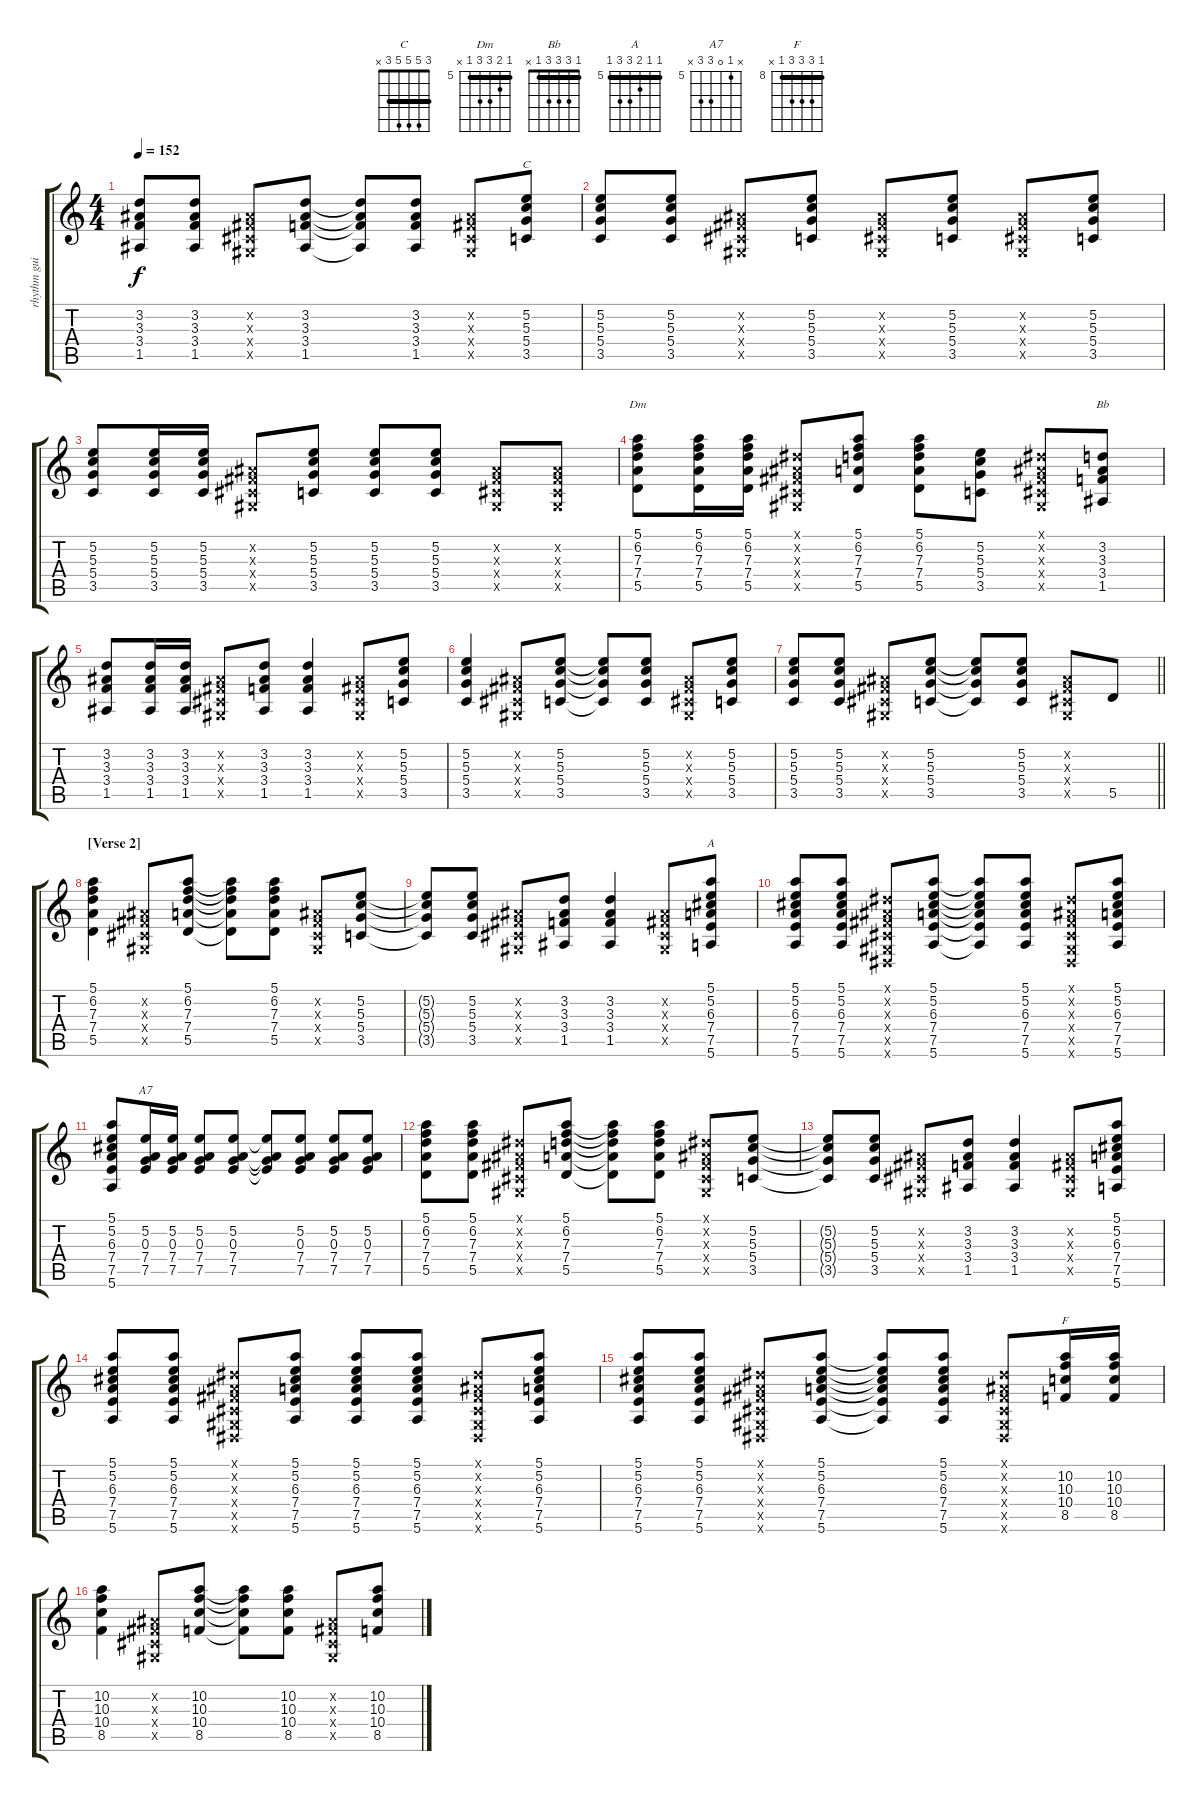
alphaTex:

\track ("rhythm guitar" "rhythm gui") {instrument electricguitarjazz}
\staff {score tabs}
\tuning (E4 B3 G3 D3 A2 E2) {hide}
\chord ("C" 3 5 5 5 3 x) {barre 3}
\chord ("Dm" 5 6 7 7 5 x) {firstfret 5 barre 5}
\chord ("Bb" 1 3 3 3 1 x) {barre 1}
\chord ("A" 5 5 6 7 7 5) {firstfret 5 barre 5}
\chord ("A7" x 5 0 7 7 x) {firstfret 5}
\chord ("F" 8 10 10 10 8 x) {firstfret 8 barre 8}
\ts (4 4)
\tempo 152
\clef g2
\ks c
(3.2 3.3 3.4 1.5).8{dy f} (3.2 3.3 3.4 1.5).8 (-1.2{x} -1.3{x} -1.4{x} -1.5{x}).8 (3.2 3.3 3.4 1.5).8 (3.2{t} 3.3{t} 3.4{t} 1.5{t}).8 (3.2 3.3 3.4 1.5).8 (-1.2{x} -1.3{x} -1.4{x} -1.5{x}).8 (5.2 5.3 5.4 3.5).8{ch "C"} |
(5.2 5.3 5.4 3.5).8 (5.2 5.3 5.4 3.5).8 (-1.2{x} -1.3{x} -1.4{x} -1.5{x}).8 (5.2 5.3 5.4 3.5).8 (-1.2{x} -1.3{x} -1.4{x} -1.5{x}).8 (5.2 5.3 5.4 3.5).8 (-1.2{x} -1.3{x} -1.4{x} -1.5{x}).8 (5.2 5.3 5.4 3.5).8 |
(5.2 5.3 5.4 3.5).8 (5.2 5.3 5.4 3.5).16 (5.2 5.3 5.4 3.5).16 (-1.2{x} -1.3{x} -1.4{x} -1.5{x}).8 (5.2 5.3 5.4 3.5).8 (5.2 5.3 5.4 3.5).8 (5.2 5.3 5.4 3.5).8 (-1.2{x} -1.3{x} -1.4{x} -1.5{x}).8 (-1.2{x} -1.3{x} -1.4{x} -1.5{x}).8 |
(5.1 6.2 7.3 7.4 5.5).8{ch "Dm"} (5.1 6.2 7.3 7.4 5.5).16 (5.1 6.2 7.3 7.4 5.5).16 (-1.1{x} -1.2{x} -1.3{x} -1.4{x} -1.5{x}).8 (5.1 6.2 7.3 7.4 5.5).8 (5.1 6.2 7.3 7.4 5.5).8 (5.2 5.3 5.4 3.5).8 (-1.1{x} -1.2{x} -1.3{x} -1.4{x} -1.5{x}).8 (3.2 3.3 3.4 1.5).8{ch "Bb"} |
(3.2 3.3 3.4 1.5).8 (3.2 3.3 3.4 1.5).16 (3.2 3.3 3.4 1.5).16 (-1.2{x} -1.3{x} -1.4{x} -1.5{x}).8 (3.2 3.3 3.4 1.5).8 (3.2 3.3 3.4 1.5).4 (-1.2{x} -1.3{x} -1.4{x} -1.5{x}).8 (5.2 5.3 5.4 3.5).8 |
(5.2 5.3 5.4 3.5).4 (-1.2{x} -1.3{x} -1.4{x} -1.5{x}).8 (5.2 5.3 5.4 3.5).8 (5.2{t} 5.3{t} 5.4{t} 3.5{t}).8 (5.2 5.3 5.4 3.5).8 (-1.2{x} -1.3{x} -1.4{x} -1.5{x}).8 (5.2 5.3 5.4 3.5).8 |
\barLineRight lightlight
(5.2 5.3 5.4 3.5).8 (5.2 5.3 5.4 3.5).8 (-1.2{x} -1.3{x} -1.4{x} -1.5{x}).8 (5.2 5.3 5.4 3.5).8 (5.2{t} 5.3{t} 5.4{t} 3.5{t}).8 (5.2 5.3 5.4 3.5).8 (-1.2{x} -1.3{x} -1.4{x} -1.5{x}).8 5.5.8 |
\section ("" "[Verse 2]")
(5.1 6.2 7.3 7.4 5.5).4 (-1.2{x} -1.3{x} -1.4{x} -1.5{x}).8 (5.1 6.2 7.3 7.4 5.5).8 (5.1{t} 6.2{t} 7.3{t} 7.4{t} 5.5{t}).8 (5.1 6.2 7.3 7.4 5.5).8 (-1.2{x} -1.3{x} -1.4{x} -1.5{x}).8 (5.2 5.3 5.4 3.5).8 |
(5.2{t} 5.3{t} 5.4{t} 3.5{t}).8 (5.2 5.3 5.4 3.5).8 (-1.2{x} -1.3{x} -1.4{x} -1.5{x}).8 (3.2 3.3 3.4 1.5).8 (3.2 3.3 3.4 1.5).4 (-1.2{x} -1.3{x} -1.4{x} -1.5{x}).8 (5.1 5.2 6.3 7.4 7.5 5.6).8{ch "A"} |
(5.1 5.2 6.3 7.4 7.5 5.6).8 (5.1 5.2 6.3 7.4 7.5 5.6).8 (-1.1{x} -1.2{x} -1.3{x} -1.4{x} -1.5{x} -1.6{x}).8 (5.1 5.2 6.3 7.4 7.5 5.6).8 (5.1{t} 5.2{t} 6.3{t} 7.4{t} 7.5{t} 5.6{t}).8 (5.1 5.2 6.3 7.4 7.5 5.6).8 (-1.1{x} -1.2{x} -1.3{x} -1.4{x} -1.5{x} -1.6{x}).8 (5.1 5.2 6.3 7.4 7.5 5.6).8 |
(5.1 5.2 6.3 7.4 7.5 5.6).8 (5.2 0.3 7.4 7.5).16{ch "A7"} (5.2 0.3 7.4 7.5).16 (5.2 0.3 7.4 7.5).8 (5.2 0.3 7.4 7.5).8 (5.2{t} 0.3{t} 7.4{t} 7.5{t}).8 (5.2 0.3 7.4 7.5).8 (5.2 0.3 7.4 7.5).8 (5.2 0.3 7.4 7.5).8 |
(5.1 6.2 7.3 7.4 5.5).8 (5.1 6.2 7.3 7.4 5.5).8 (-1.1{x} -1.2{x} -1.3{x} -1.4{x} -1.5{x}).8 (5.1 6.2 7.3 7.4 5.5).8 (5.1{t} 6.2{t} 7.3{t} 7.4{t} 5.5{t}).8 (5.1 6.2 7.3 7.4 5.5).8 (-1.1{x} -1.2{x} -1.3{x} -1.4{x} -1.5{x}).8 (5.2 5.3 5.4 3.5).8 |
(5.2{t} 5.3{t} 5.4{t} 3.5{t}).8 (5.2 5.3 5.4 3.5).8 (-1.2{x} -1.3{x} -1.4{x} -1.5{x}).8 (3.2 3.3 3.4 1.5).8 (3.2 3.3 3.4 1.5).4 (-1.2{x} -1.3{x} -1.4{x} -1.5{x}).8 (5.1 5.2 6.3 7.4 7.5 5.6).8 |
(5.1 5.2 6.3 7.4 7.5 5.6).8 (5.1 5.2 6.3 7.4 7.5 5.6).8 (-1.1{x} -1.2{x} -1.3{x} -1.4{x} -1.5{x} -1.6{x}).8 (5.1 5.2 6.3 7.4 7.5 5.6).8 (5.1 5.2 6.3 7.4 7.5 5.6).8 (5.1 5.2 6.3 7.4 7.5 5.6).8 (-1.1{x} -1.2{x} -1.3{x} -1.4{x} -1.5{x} -1.6{x}).8 (5.1 5.2 6.3 7.4 7.5 5.6).8 |
(5.1 5.2 6.3 7.4 7.5 5.6).8 (5.1 5.2 6.3 7.4 7.5 5.6).8 (-1.1{x} -1.2{x} -1.3{x} -1.4{x} -1.5{x} -1.6{x}).8 (5.1 5.2 6.3 7.4 7.5 5.6).8 (5.1{t} 5.2{t} 6.3{t} 7.4{t} 7.5{t} 5.6{t}).8 (5.1 5.2 6.3 7.4 7.5 5.6).8 (-1.1{x} -1.2{x} -1.3{x} -1.4{x} -1.5{x} -1.6{x}).8 (10.2 10.3 10.4 8.5).16{ch "F"} (10.2 10.3 10.4 8.5).16 |
(10.2 10.3 10.4 8.5).4 (-1.2{x} -1.3{x} -1.4{x} -1.5{x}).8 (10.2 10.3 10.4 8.5).8 (10.2{t} 10.3{t} 10.4{t} 8.5{t}).8 (10.2 10.3 10.4 8.5).8 (-1.2{x} -1.3{x} -1.4{x} -1.5{x}).8 (10.2 10.3 10.4 8.5).8
